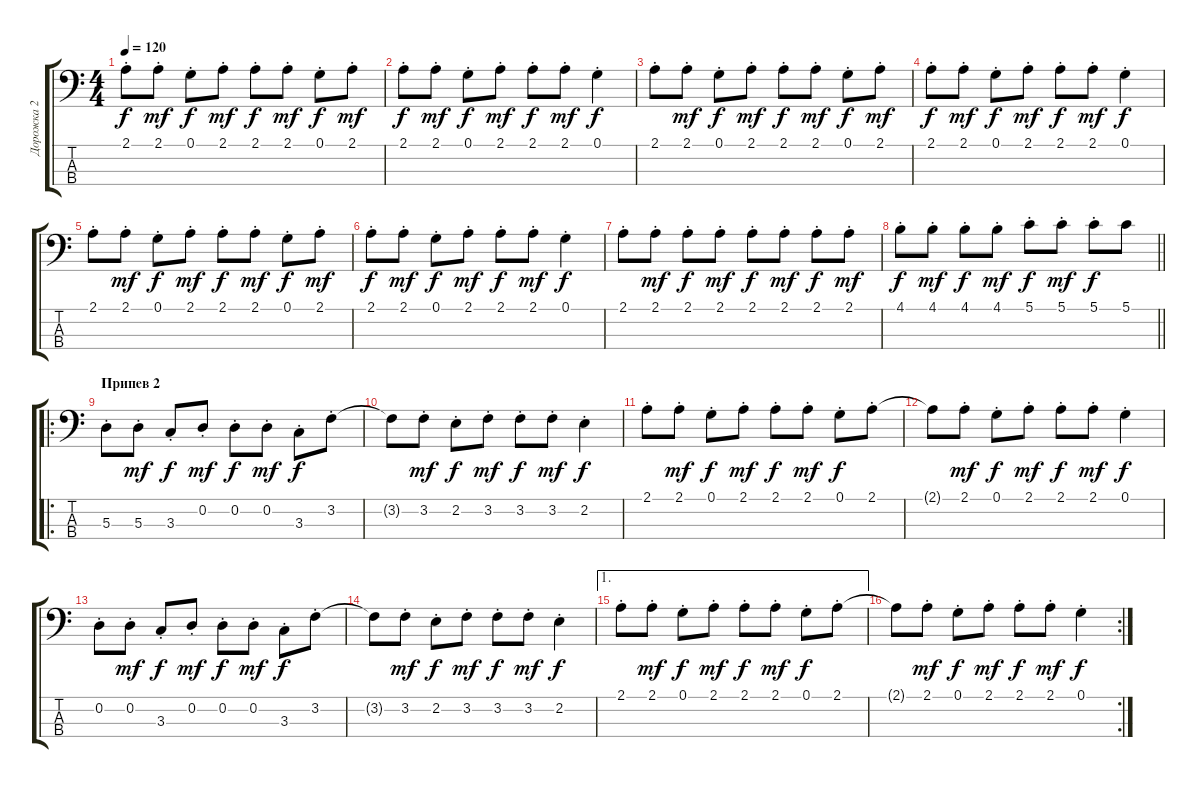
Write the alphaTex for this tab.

\track ("Дорожка 2" "Дорожка 2") {instrument electricbassfinger}
\staff {score tabs}
\tuning (G2 D2 A1 E1) {hide}
\ts (4 4)
\tempo 120
\clef f4
\ks c
2.1{st}.8{dy f} 2.1{st}.8{dy mf} 0.1{st}.8{dy f} 2.1{st}.8{dy mf} 2.1{st}.8{dy f} 2.1{st}.8{dy mf} 0.1{st}.8{dy f} 2.1{st}.8{dy mf} |
2.1{st}.8{dy f} 2.1{st}.8{dy mf} 0.1{st}.8{dy f} 2.1{st}.8{dy mf} 2.1{st}.8{dy f} 2.1{st}.8{dy mf} 0.1{st}.4{dy f} |
2.1{st}.8 2.1{st}.8{dy mf} 0.1{st}.8{dy f} 2.1{st}.8{dy mf} 2.1{st}.8{dy f} 2.1{st}.8{dy mf} 0.1{st}.8{dy f} 2.1{st}.8{dy mf} |
2.1{st}.8{dy f} 2.1{st}.8{dy mf} 0.1{st}.8{dy f} 2.1{st}.8{dy mf} 2.1{st}.8{dy f} 2.1{st}.8{dy mf} 0.1{st}.4{dy f} |
2.1{st}.8 2.1{st}.8{dy mf} 0.1{st}.8{dy f} 2.1{st}.8{dy mf} 2.1{st}.8{dy f} 2.1{st}.8{dy mf} 0.1{st}.8{dy f} 2.1{st}.8{dy mf} |
2.1{st}.8{dy f} 2.1{st}.8{dy mf} 0.1{st}.8{dy f} 2.1{st}.8{dy mf} 2.1{st}.8{dy f} 2.1{st}.8{dy mf} 0.1{st}.4{dy f} |
2.1{st}.8 2.1{st}.8{dy mf} 2.1{st}.8{dy f} 2.1{st}.8{dy mf} 2.1{st}.8{dy f} 2.1{st}.8{dy mf} 2.1{st}.8{dy f} 2.1{st}.8{dy mf} |
\barLineRight lightlight
4.1{st}.8{dy f} 4.1{st}.8{dy mf} 4.1{st}.8{dy f} 4.1{st}.8{dy mf} 5.1{st}.8{dy f} 5.1{st}.8{dy mf} 5.1{st}.8{dy f} 5.1.8 |
\ro
\section ("" "Припев 2")
5.3{st}.8 5.3{st}.8{dy mf} 3.3{st}.8{dy f} 0.2{st}.8{dy mf} 0.2{st}.8{dy f} 0.2{st}.8{dy mf} 3.3{st}.8{dy f} 3.2{st}.8 |
3.2{t}.8 3.2{st}.8{dy mf} 2.2{st}.8{dy f} 3.2{st}.8{dy mf} 3.2{st}.8{dy f} 3.2{st}.8{dy mf} 2.2{st}.4{dy f} |
2.1{st}.8 2.1{st}.8{dy mf} 0.1{st}.8{dy f} 2.1{st}.8{dy mf} 2.1{st}.8{dy f} 2.1{st}.8{dy mf} 0.1{st}.8{dy f} 2.1{st}.8 |
2.1{t}.8 2.1{st}.8{dy mf} 0.1{st}.8{dy f} 2.1{st}.8{dy mf} 2.1{st}.8{dy f} 2.1{st}.8{dy mf} 0.1{st}.4{dy f} |
0.2{st}.8 0.2{st}.8{dy mf} 3.3{st}.8{dy f} 0.2{st}.8{dy mf} 0.2{st}.8{dy f} 0.2{st}.8{dy mf} 3.3{st}.8{dy f} 3.2{st}.8 |
3.2{t}.8 3.2{st}.8{dy mf} 2.2{st}.8{dy f} 3.2{st}.8{dy mf} 3.2{st}.8{dy f} 3.2{st}.8{dy mf} 2.2{st}.4{dy f} |
\ae 1
2.1{st}.8 2.1{st}.8{dy mf} 0.1{st}.8{dy f} 2.1{st}.8{dy mf} 2.1{st}.8{dy f} 2.1{st}.8{dy mf} 0.1{st}.8{dy f} 2.1{st}.8 |
\rc 2
2.1{t}.8 2.1{st}.8{dy mf} 0.1{st}.8{dy f} 2.1{st}.8{dy mf} 2.1{st}.8{dy f} 2.1{st}.8{dy mf} 0.1{st}.4{dy f}
